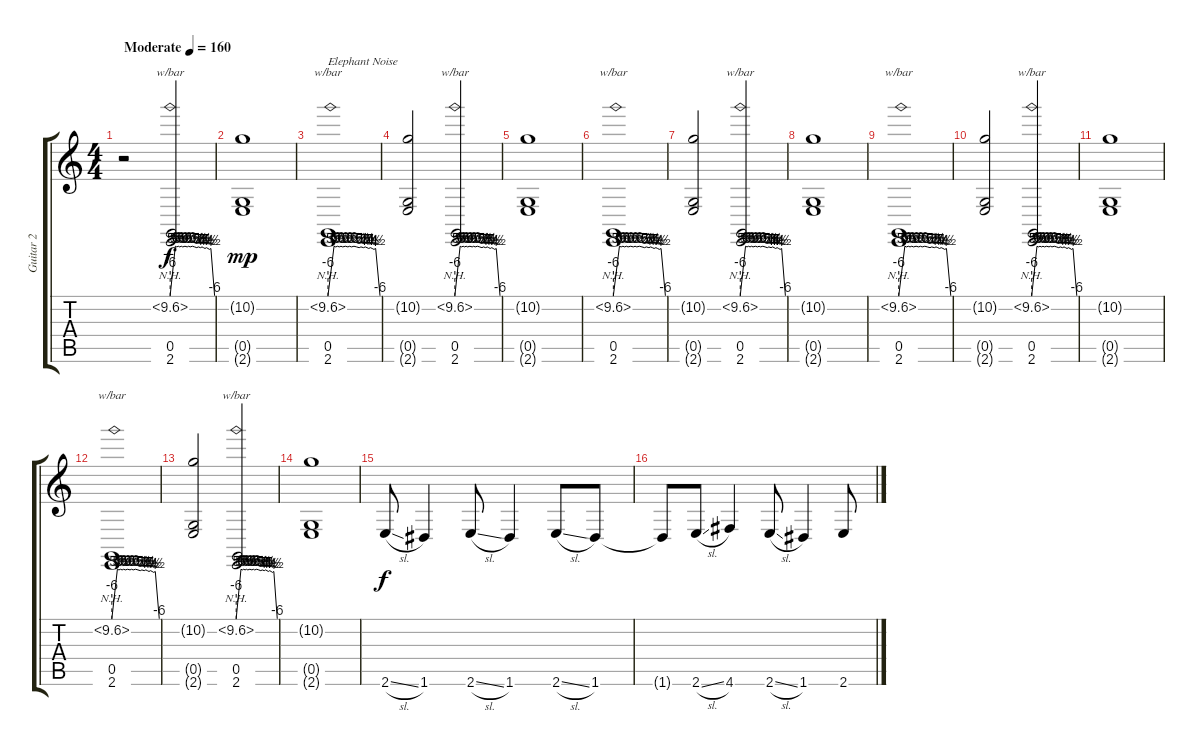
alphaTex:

\track ("Guitar 2" "Guitar 2") {instrument distortionguitar}
\staff {score tabs}
\tuning (D4 A3 F3 C3 G2 D2) {hide}
\ts (4 4)
\tempo (160 "Moderate")
\clef g2
\ks c
r.2{dy f instrument distortionguitar} (10.2{nh} 0.5 2.6).2{tbe (custom default 0 -24 7 24 9 22 11 24 13 22 15 24 17 22 20 24 23 22 25 24 27 22 30 24 33 22 36 20 38 22 41 20 43 22 45 20 47 18 49 20 51 18 53 16 55 18 60 -24) instrument overdrivenguitar} |
(10.2{t} 0.5{t} 2.6{t}).1{dy mp} |
(10.2{nh} 0.5 2.6).1{tbe (custom default 0 -24 7 24 9 22 11 24 13 22 15 24 17 22 20 24 23 22 25 24 27 22 30 24 33 22 36 20 38 22 41 20 43 22 45 20 47 18 49 20 51 18 53 16 55 18 60 -24) txt "Elephant Noise"} |
(10.2{t} 0.5{t} 2.6{t}).2 (10.2{nh} 0.5 2.6).2{tbe (custom default 0 -24 7 24 9 22 11 24 13 22 15 24 17 22 20 24 23 22 25 24 27 22 30 24 33 22 36 20 38 22 41 20 43 22 45 20 47 18 49 20 51 18 53 16 55 18 60 -24)} |
(10.2{t} 0.5{t} 2.6{t}).1 |
(10.2{nh} 0.5 2.6).1{tbe (custom default 0 -24 7 24 9 22 11 24 13 22 15 24 17 22 20 24 23 22 25 24 27 22 30 24 33 22 36 20 38 22 41 20 43 22 45 20 47 18 49 20 51 18 53 16 55 18 60 -24)} |
(10.2{t} 0.5{t} 2.6{t}).2 (10.2{nh} 0.5 2.6).2{tbe (custom default 0 -24 7 24 9 22 11 24 13 22 15 24 17 22 20 24 23 22 25 24 27 22 30 24 33 22 36 20 38 22 41 20 43 22 45 20 47 18 49 20 51 18 53 16 55 18 60 -24)} |
(10.2{t} 0.5{t} 2.6{t}).1 |
(10.2{nh} 0.5 2.6).1{tbe (custom default 0 -24 7 24 9 22 11 24 13 22 15 24 17 22 20 24 23 22 25 24 27 22 30 24 33 22 36 20 38 22 41 20 43 22 45 20 47 18 49 20 51 18 53 16 55 18 60 -24)} |
(10.2{t} 0.5{t} 2.6{t}).2 (10.2{nh} 0.5 2.6).2{tbe (custom default 0 -24 7 24 9 22 11 24 13 22 15 24 17 22 20 24 23 22 25 24 27 22 30 24 33 22 36 20 38 22 41 20 43 22 45 20 47 18 49 20 51 18 53 16 55 18 60 -24)} |
(10.2{t} 0.5{t} 2.6{t}).1 |
(10.2{nh} 0.5 2.6).1{tbe (custom default 0 -24 7 24 9 22 11 24 13 22 15 24 17 22 20 24 23 22 25 24 27 22 30 24 33 22 36 20 38 22 41 20 43 22 45 20 47 18 49 20 51 18 53 16 55 18 60 -24)} |
(10.2{t} 0.5{t} 2.6{t}).2 (10.2{nh} 0.5 2.6).2{tbe (custom default 0 -24 7 24 9 22 11 24 13 22 15 24 17 22 20 24 23 22 25 24 27 22 30 24 33 22 36 20 38 22 41 20 43 22 45 20 47 18 49 20 51 18 53 16 55 18 60 -24)} |
(10.2{t} 0.5{t} 2.6{t}).1 |
2.6{sl}.8{dy f instrument distortionguitar} 1.6.4 2.6{sl}.8 1.6.4 2.6{sl}.8 1.6.8 |
1.6{t}.8 2.6{sl}.8 4.6.4 2.6{sl}.8 1.6.4 2.6{sl}.8
